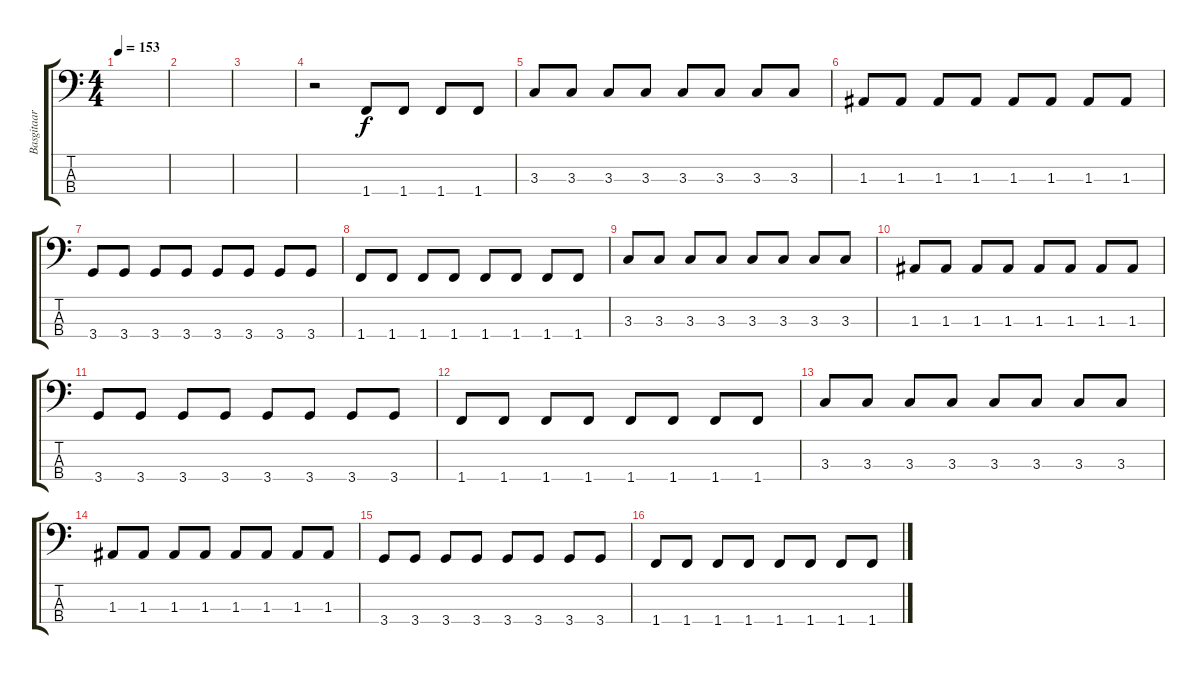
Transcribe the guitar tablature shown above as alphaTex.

\track ("Basgitaar" "Basgitaar") {instrument electricbassfinger}
\staff {score tabs}
\tuning (G2 D2 A1 E1) {hide}
\ts (4 4)
\tempo 153
\clef f4
\ks c
|
|
|
r.2 1.4.8 1.4.8 1.4.8 1.4.8 |
3.3.8 3.3.8 3.3.8 3.3.8 3.3.8 3.3.8 3.3.8 3.3.8 |
1.3.8 1.3.8 1.3.8 1.3.8 1.3.8 1.3.8 1.3.8 1.3.8 |
3.4.8 3.4.8 3.4.8 3.4.8 3.4.8 3.4.8 3.4.8 3.4.8 |
1.4.8 1.4.8 1.4.8 1.4.8 1.4.8 1.4.8 1.4.8 1.4.8 |
3.3.8 3.3.8 3.3.8 3.3.8 3.3.8 3.3.8 3.3.8 3.3.8 |
1.3.8 1.3.8 1.3.8 1.3.8 1.3.8 1.3.8 1.3.8 1.3.8 |
3.4.8 3.4.8 3.4.8 3.4.8 3.4.8 3.4.8 3.4.8 3.4.8 |
1.4.8 1.4.8 1.4.8 1.4.8 1.4.8 1.4.8 1.4.8 1.4.8 |
3.3.8 3.3.8 3.3.8 3.3.8 3.3.8 3.3.8 3.3.8 3.3.8 |
1.3.8 1.3.8 1.3.8 1.3.8 1.3.8 1.3.8 1.3.8 1.3.8 |
3.4.8 3.4.8 3.4.8 3.4.8 3.4.8 3.4.8 3.4.8 3.4.8 |
1.4.8 1.4.8 1.4.8 1.4.8 1.4.8 1.4.8 1.4.8 1.4.8
